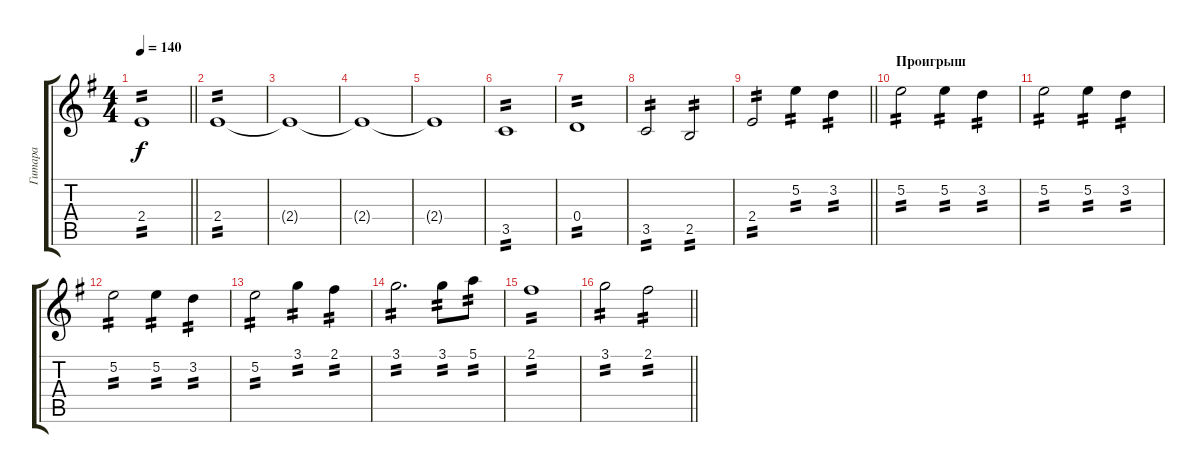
\track ("Гитара" "Гитара") {instrument distortionguitar}
\staff {score tabs}
\tuning (E4 B3 G3 D3 A2 E2) {hide}
\ts (4 4)
\tempo 140
\clef g2
\barLineRight lightlight
\ks eminor
2.4.1{tp 2 dy f} |
2.4.1{tp 2} |
2.4{t}.1 |
2.4{t}.1 |
2.4{t}.1 |
3.5.1{tp 2} |
0.4.1{tp 2} |
3.5.2{tp 2} 2.5.2{tp 2} |
\barLineRight lightlight
2.4.2{tp 2} 5.2.4{tp 2 volume 16} 3.2.4{tp 2} |
\section ("" "Проигрыш")
5.2.2{tp 2} 5.2.4{tp 2} 3.2.4{tp 2} |
5.2.2{tp 2} 5.2.4{tp 2} 3.2.4{tp 2} |
5.2.2{tp 2} 5.2.4{tp 2} 3.2.4{tp 2} |
5.2.2{tp 2} 3.1.4{tp 2} 2.1.4{tp 2} |
3.1.2{d tp 2} 3.1.8{tp 2} 5.1.8{tp 2} |
2.1.1{tp 2} |
\barLineRight lightlight
3.1.2{tp 2} 2.1.2{tp 2}
